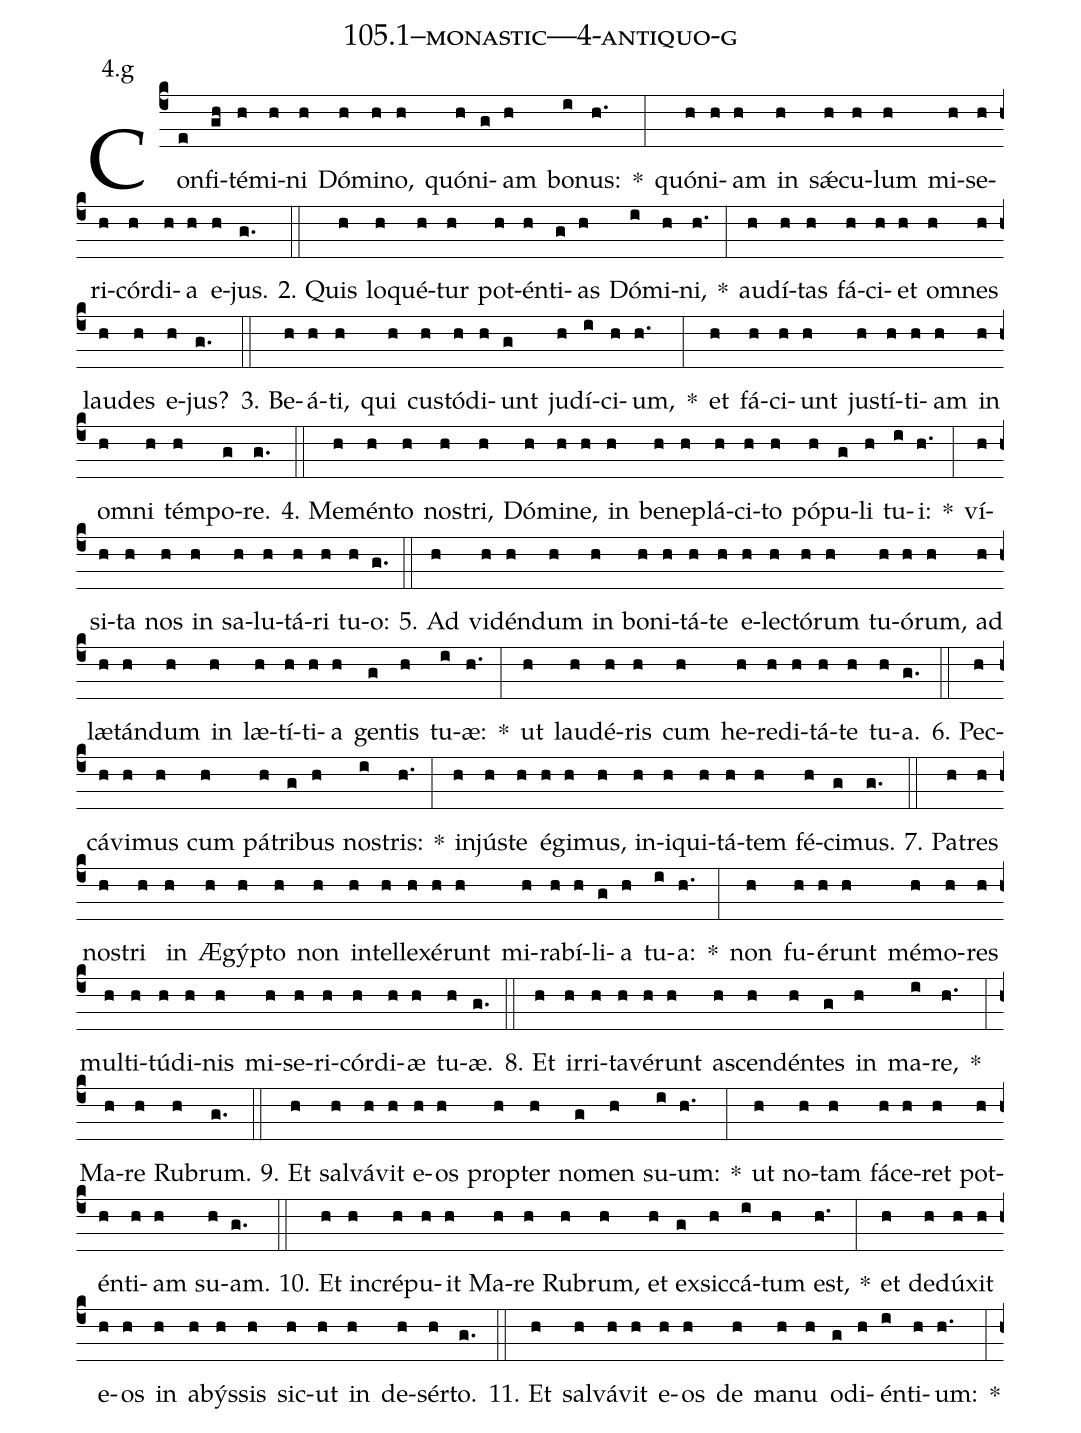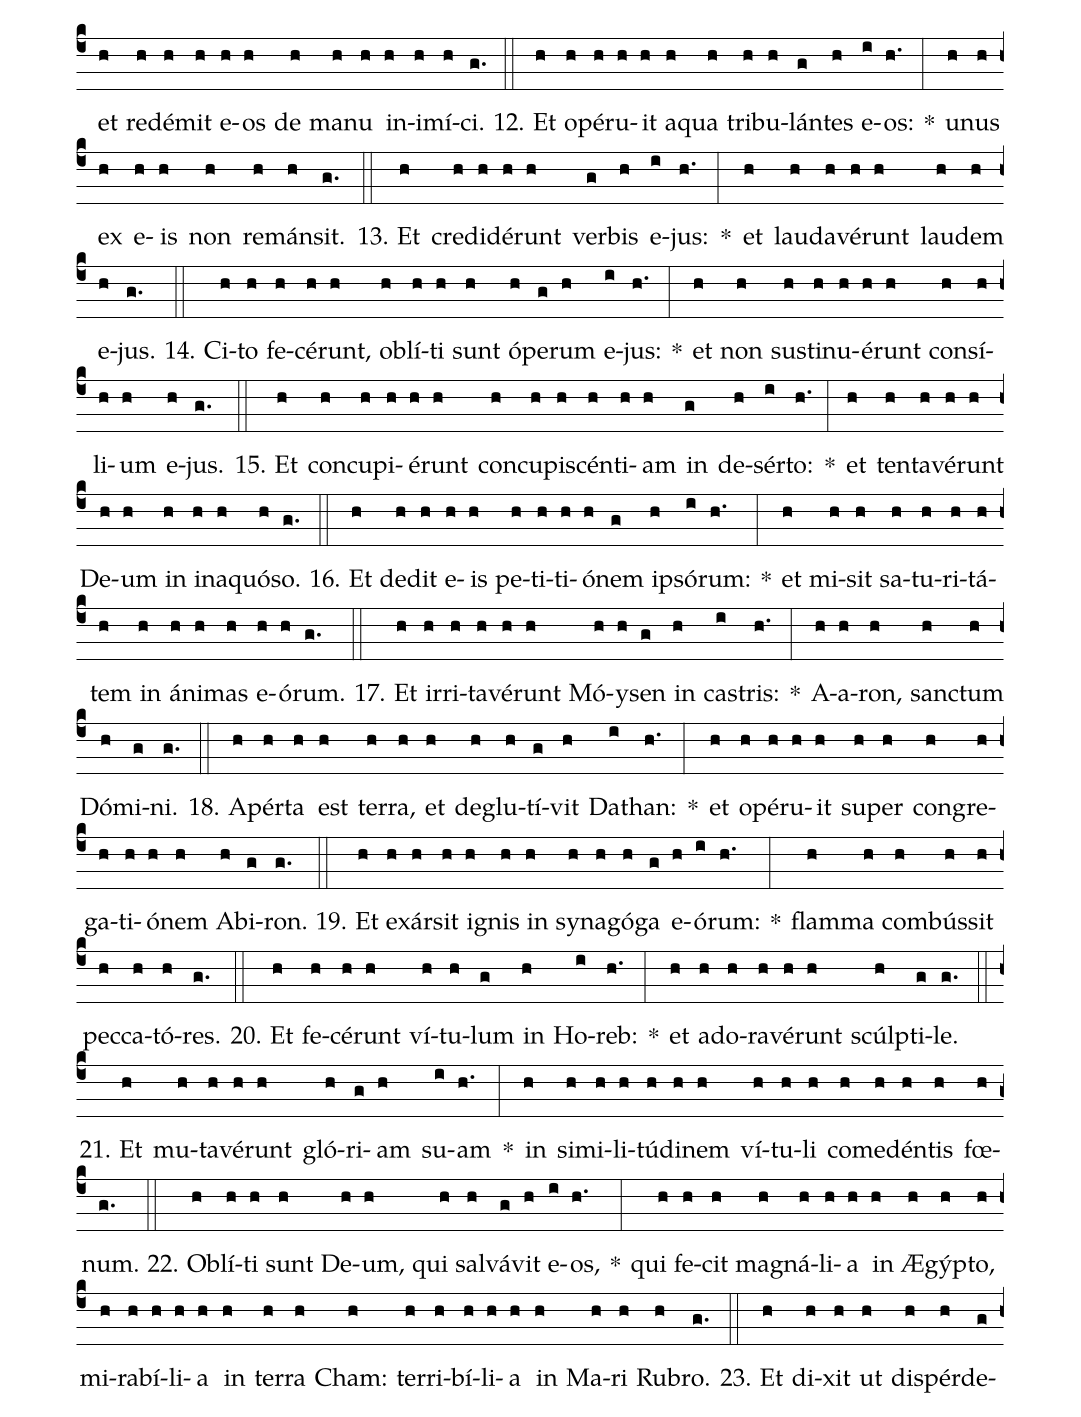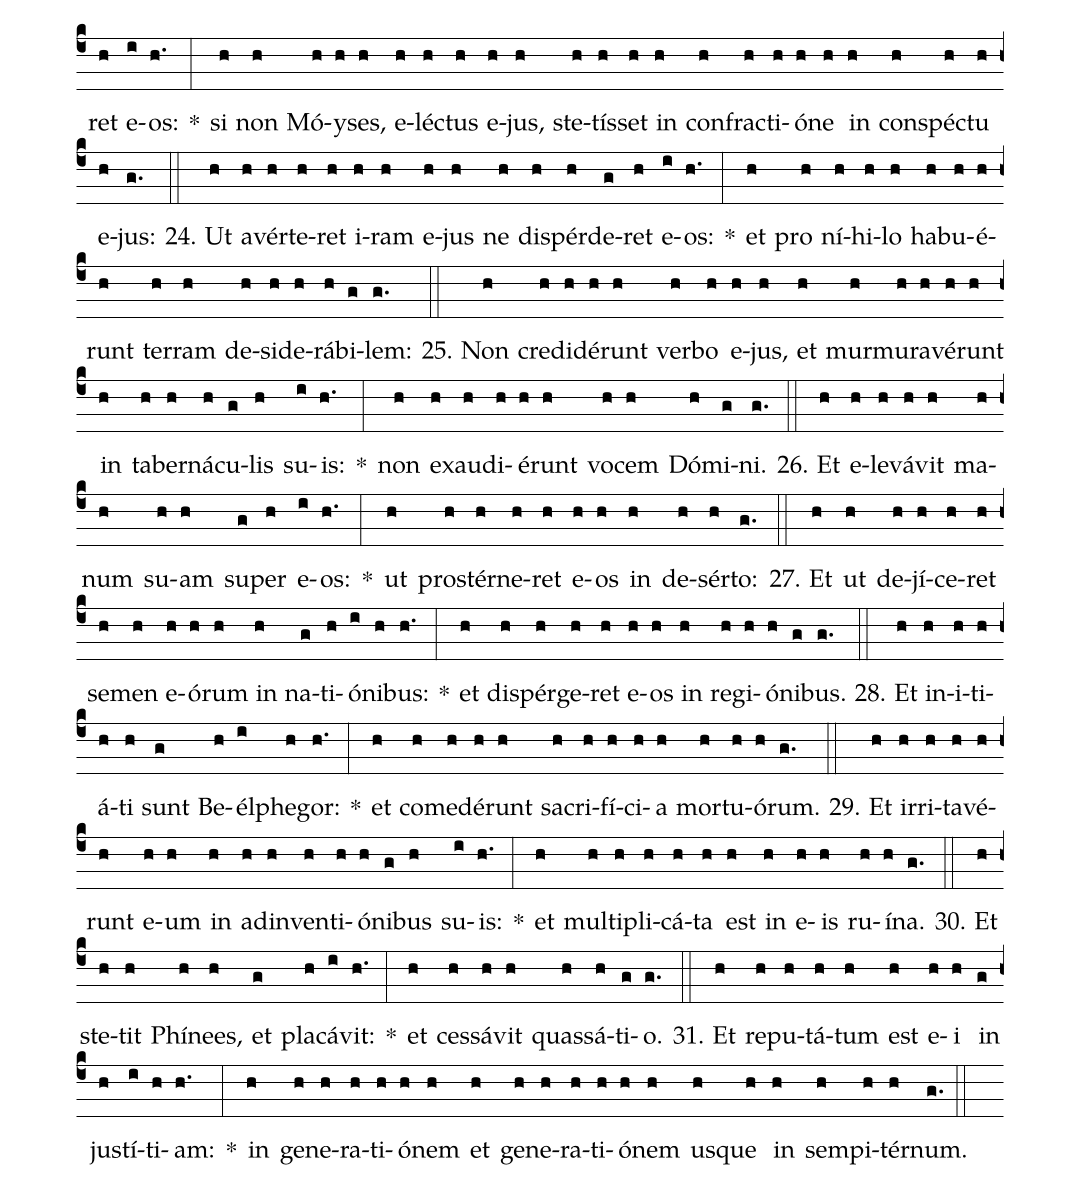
name: 105.1--monastic---4-antiquo-g;
annotation: 4.g;
%%
(c4)Con(e)fi(gh)té(h)mi(h)ni(h) Dó(h)mi(h)no,(h) quón(h)i(g)am(h) bo(i)nus:(h.) *(:) quón(h)i(h)am(h) in(h) sǽ(h)cu(h)lum(h) mi(h)se(h)ri(h)cór(h)di(h)a(h) e(h)jus.(g.) (::)
2. Quis(h) lo(h)qué(h)tur(h) pot(h)én(h)ti(g)as(h) Dó(i)mi(h)ni,(h.) *(:) au(h)dí(h)tas(h) fá(h)ci(h)et(h) om(h)nes(h) lau(h)des(h) e(h)jus?(g.) (::)
3. Be(h)á(h)ti,(h) qui(h) cus(h)tó(h)di(h)unt(g) ju(h)dí(i)ci(h)um,(h.) *(:) et(h) fá(h)ci(h)unt(h) jus(h)tí(h)ti(h)am(h) in(h) om(h)ni(h) tém(h)po(g)re.(g.) (::)
4. Me(h)mén(h)to(h) nos(h)tri,(h) Dó(h)mi(h)ne,(h) in(h) be(h)ne(h)plá(h)ci(h)to(h) pó(h)pu(g)li(h) tu(i)i:(h.) *(:) ví(h)si(h)ta(h) nos(h) in(h) sa(h)lu(h)tá(h)ri(h) tu(h)o:(g.) (::)
5. Ad(h) vi(h)dén(h)dum(h) in(h) bo(h)ni(h)tá(h)te(h) e(h)lec(h)tó(h)rum(h) tu(h)ó(h)rum,(h) ad(h) læ(h)tán(h)dum(h) in(h) læ(h)tí(h)ti(h)a(h) gen(g)tis(h) tu(i)æ:(h.) *(:) ut(h) lau(h)dé(h)ris(h) cum(h) he(h)re(h)di(h)tá(h)te(h) tu(h)a.(g.) (::)
6. Pec(h)cá(h)vi(h)mus(h) cum(h) pá(h)tri(g)bus(h) nos(i)tris:(h.) *(:) in(h)jús(h)te(h) é(h)gi(h)mus,(h) in(h)i(h)qui(h)tá(h)tem(h) fé(h)ci(g)mus.(g.) (::)
7. Pa(h)tres(h) nos(h)tri(h) in(h) Æ(h)gýp(h)to(h) non(h) in(h)tel(h)le(h)xé(h)runt(h) mi(h)ra(h)bí(h)li(g)a(h) tu(i)a:(h.) *(:) non(h) fu(h)é(h)runt(h) mé(h)mo(h)res(h) mul(h)ti(h)tú(h)di(h)nis(h) mi(h)se(h)ri(h)cór(h)di(h)æ(h) tu(h)æ.(g.) (::)
8. Et(h) ir(h)ri(h)ta(h)vé(h)runt(h) a(h)scen(h)dén(h)tes(g) in(h) ma(i)re,(h.) *(:) Ma(h)re(h) Ru(h)brum.(g.) (::)
9. Et(h) sal(h)vá(h)vit(h) e(h)os(h) prop(h)ter(h) no(g)men(h) su(i)um:(h.) *(:) ut(h) no(h)tam(h) fá(h)ce(h)ret(h) pot(h)én(h)ti(h)am(h) su(h)am.(g.) (::)
10. Et(h) in(h)cré(h)pu(h)it(h) Ma(h)re(h) Ru(h)brum,(h) et(h) ex(g)sic(h)cá(i)tum(h) est,(h.) *(:) et(h) de(h)dú(h)xit(h) e(h)os(h) in(h) a(h)býs(h)sis(h) sic(h)ut(h) in(h) de(h)sér(h)to.(g.) (::)
11. Et(h) sal(h)vá(h)vit(h) e(h)os(h) de(h) ma(h)nu(h) o(g)di(h)én(i)ti(h)um:(h.) *(:) et(h) red(h)é(h)mit(h) e(h)os(h) de(h) ma(h)nu(h) in(h)i(h)mí(h)ci.(g.) (::)
12. Et(h) o(h)pé(h)ru(h)it(h) a(h)qua(h) tri(h)bu(h)lán(g)tes(h) e(i)os:(h.) *(:) u(h)nus(h) ex(h) e(h)is(h) non(h) re(h)mán(h)sit.(g.) (::)
13. Et(h) cre(h)di(h)dé(h)runt(h) ver(g)bis(h) e(i)jus:(h.) *(:) et(h) lau(h)da(h)vé(h)runt(h) lau(h)dem(h) e(h)jus.(g.) (::)
14. Ci(h)to(h) fe(h)cé(h)runt,(h) ob(h)lí(h)ti(h) sunt(h) ó(h)pe(g)rum(h) e(i)jus:(h.) *(:) et(h) non(h) sus(h)ti(h)nu(h)é(h)runt(h) con(h)sí(h)li(h)um(h) e(h)jus.(g.) (::)
15. Et(h) con(h)cu(h)pi(h)é(h)runt(h) con(h)cu(h)pi(h)scén(h)ti(h)am(h) in(g) de(h)sér(i)to:(h.) *(:) et(h) ten(h)ta(h)vé(h)runt(h) De(h)um(h) in(h) in(h)a(h)quó(h)so.(g.) (::)
16. Et(h) de(h)dit(h) e(h)is(h) pe(h)ti(h)ti(h)ó(h)nem(g) ip(h)só(i)rum:(h.) *(:) et(h) mi(h)sit(h) sa(h)tu(h)ri(h)tá(h)tem(h) in(h) á(h)ni(h)mas(h) e(h)ó(h)rum.(g.) (::)
17. Et(h) ir(h)ri(h)ta(h)vé(h)runt(h) Mó(h)y(h)sen(g) in(h) cas(i)tris:(h.) *(:) A(h)a(h)ron,(h) sanc(h)tum(h) Dó(h)mi(g)ni.(g.) (::)
18. A(h)pér(h)ta(h) est(h) ter(h)ra,(h) et(h) de(h)glu(h)tí(g)vit(h) Da(i)than:(h.) *(:) et(h) o(h)pé(h)ru(h)it(h) su(h)per(h) con(h)gre(h)ga(h)ti(h)ó(h)nem(h) Ab(h)i(g)ron.(g.) (::)
19. Et(h) ex(h)ár(h)sit(h) i(h)gnis(h) in(h) sy(h)na(h)gó(h)ga(g) e(h)ó(i)rum:(h.) *(:) flam(h)ma(h) com(h)bús(h)sit(h) pec(h)ca(h)tó(h)res.(g.) (::)
20. Et(h) fe(h)cé(h)runt(h) ví(h)tu(h)lum(g) in(h) Ho(i)reb:(h.) *(:) et(h) ad(h)o(h)ra(h)vé(h)runt(h) scúlp(h)ti(g)le.(g.) (::)
21. Et(h) mu(h)ta(h)vé(h)runt(h) gló(h)ri(g)am(h) su(i)am(h.) *(:) in(h) si(h)mi(h)li(h)tú(h)di(h)nem(h) ví(h)tu(h)li(h) com(h)e(h)dén(h)tis(h) fœ(h)num.(g.) (::)
22. Ob(h)lí(h)ti(h) sunt(h) De(h)um,(h) qui(h) sal(h)vá(g)vit(h) e(i)os,(h.) *(:) qui(h) fe(h)cit(h) ma(h)gná(h)li(h)a(h) in(h) Æ(h)gýp(h)to,(h) mi(h)ra(h)bí(h)li(h)a(h) in(h) ter(h)ra(h) Cham:(h) ter(h)ri(h)bí(h)li(h)a(h) in(h) Ma(h)ri(h) Ru(h)bro.(g.) (::)
23. Et(h) di(h)xit(h) ut(h) dis(h)pér(h)de(g)ret(h) e(i)os:(h.) *(:) si(h) non(h) Mó(h)y(h)ses,(h) e(h)léc(h)tus(h) e(h)jus,(h) ste(h)tís(h)set(h) in(h) con(h)frac(h)ti(h)ó(h)ne(h) in(h) con(h)spéc(h)tu(h) e(h)jus:(g.) (::)
24. Ut(h) a(h)vér(h)te(h)ret(h) i(h)ram(h) e(h)jus(h) ne(h) dis(h)pér(h)de(g)ret(h) e(i)os:(h.) *(:) et(h) pro(h) ní(h)hi(h)lo(h) ha(h)bu(h)é(h)runt(h) ter(h)ram(h) de(h)si(h)de(h)rá(h)bi(g)lem:(g.) (::)
25. Non(h) cre(h)di(h)dé(h)runt(h) ver(h)bo(h) e(h)jus,(h) et(h) mur(h)mu(h)ra(h)vé(h)runt(h) in(h) ta(h)ber(h)ná(h)cu(g)lis(h) su(i)is:(h.) *(:) non(h) ex(h)au(h)di(h)é(h)runt(h) vo(h)cem(h) Dó(h)mi(g)ni.(g.) (::)
26. Et(h) e(h)le(h)vá(h)vit(h) ma(h)num(h) su(h)am(h) su(g)per(h) e(i)os:(h.) *(:) ut(h) pro(h)stér(h)ne(h)ret(h) e(h)os(h) in(h) de(h)sér(h)to:(g.) (::)
27. Et(h) ut(h) de(h)jí(h)ce(h)ret(h) se(h)men(h) e(h)ó(h)rum(h) in(h) na(g)ti(h)ó(i)ni(h)bus:(h.) *(:) et(h) di(h)spér(h)ge(h)ret(h) e(h)os(h) in(h) re(h)gi(h)ó(h)ni(g)bus.(g.) (::)
28. Et(h) in(h)i(h)ti(h)á(h)ti(h) sunt(g) Be(h)él(i)phe(h)gor:(h.) *(:) et(h) com(h)e(h)dé(h)runt(h) sa(h)cri(h)fí(h)ci(h)a(h) mor(h)tu(h)ó(h)rum.(g.) (::)
29. Et(h) ir(h)ri(h)ta(h)vé(h)runt(h) e(h)um(h) in(h) ad(h)in(h)ven(h)ti(h)ó(h)ni(g)bus(h) su(i)is:(h.) *(:) et(h) mul(h)ti(h)pli(h)cá(h)ta(h) est(h) in(h) e(h)is(h) ru(h)í(h)na.(g.) (::)
30. Et(h) ste(h)tit(h) Phí(h)nees,(h) et(g) pla(h)cá(i)vit:(h.) *(:) et(h) ces(h)sá(h)vit(h) quas(h)sá(h)ti(g)o.(g.) (::)
31. Et(h) re(h)pu(h)tá(h)tum(h) est(h) e(h)i(h) in(g) jus(h)tí(i)ti(h)am:(h.) *(:) in(h) ge(h)ne(h)ra(h)ti(h)ó(h)nem(h) et(h) ge(h)ne(h)ra(h)ti(h)ó(h)nem(h) us(h)que(h) in(h) sem(h)pi(h)tér(h)num.(g.) (::)
